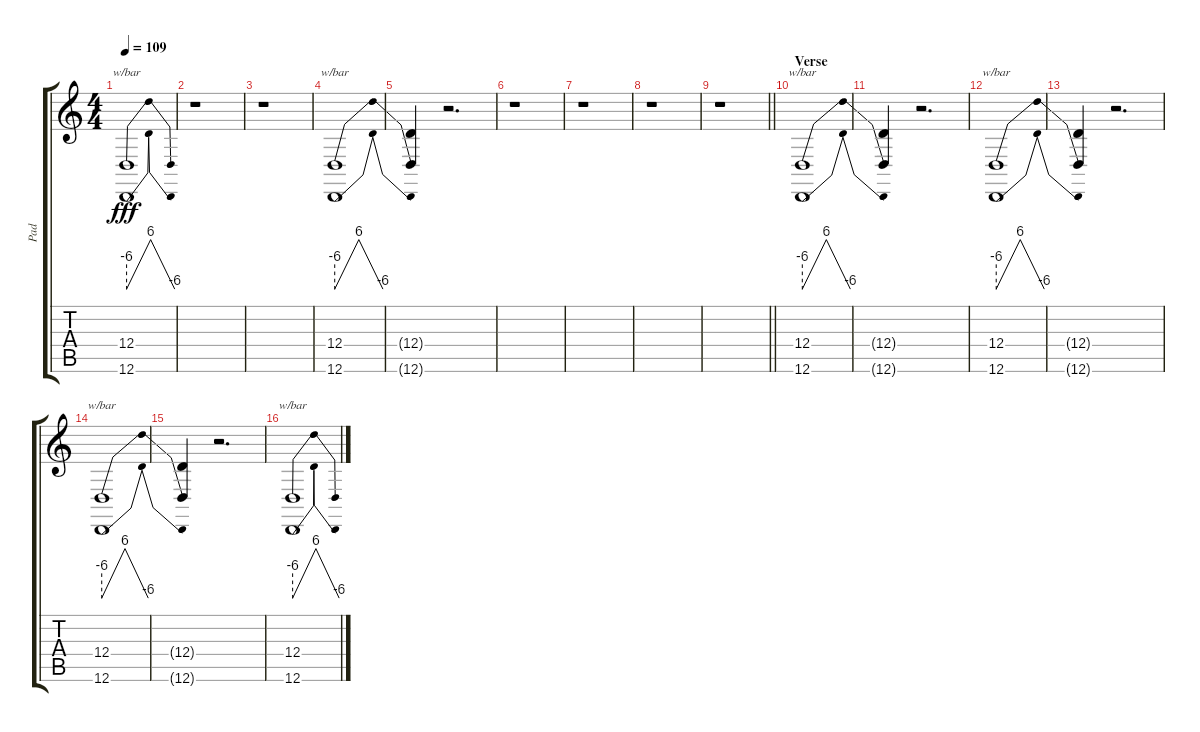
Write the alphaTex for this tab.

\track ("Pad" "Pad") {instrument pad7halo}
\staff {score tabs}
\tuning (E4 B3 G3 D3 A2 D2) {hide}
\ts (4 4)
\tempo 109
\clef g2
\ks c
(12.4 12.6).1{tbe (dip default 0 -24 26 24 60 -24) dy fff} |
r.1 |
r.1 |
(12.4 12.6).1{tbe (dip default 0 -24 30 24 60 -24)} |
(12.4{t} 12.6{t}).4 r.2{d} |
r.1 |
r.1 |
r.1 |
\barLineRight lightlight
r.1 |
\section ("" "Verse")
(12.4 12.6).1{tbe (dip default 0 -24 30 24 60 -24)} |
(12.4{t} 12.6{t}).4 r.2{d} |
(12.4 12.6).1{tbe (dip default 0 -24 30 24 60 -24)} |
(12.4{t} 12.6{t}).4 r.2{d} |
(12.4 12.6).1{tbe (dip default 0 -24 30 24 60 -24)} |
(12.4{t} 12.6{t}).4 r.2{d} |
(12.4 12.6).1{tbe (dip default 0 -24 30 24 60 -24)}
